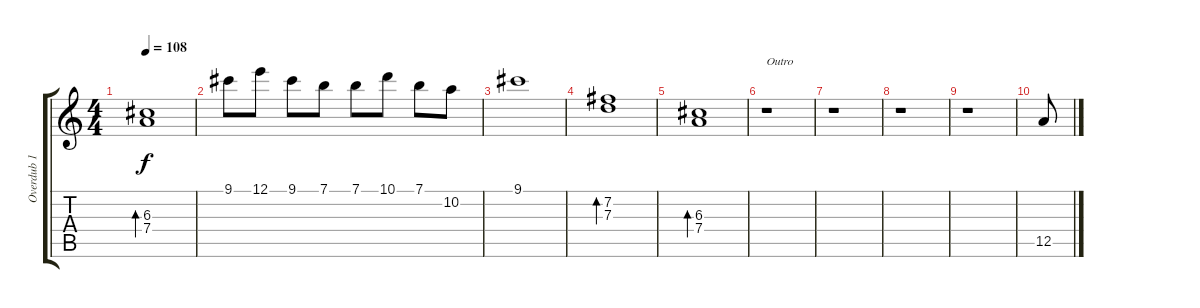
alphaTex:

\track ("Overdub 1" "Overdub 1") {instrument electricguitarjazz}
\staff {score tabs}
\tuning (E4 B3 G3 D3 A2 E2) {hide}
\ts (4 4)
\tempo 108
\clef g2
\ks c
(6.3 7.4).1{bd 240 dy f} |
9.1.8 12.1.8 9.1.8 7.1.8 7.1.8 10.1.8 7.1.8 10.2.8 |
9.1.1 |
(7.2 7.3).1{bd 240} |
(6.3 7.4).1{bd 240} |
r.1{txt "Outro"} |
r.1 |
r.1 |
r.1 |
12.5.8
